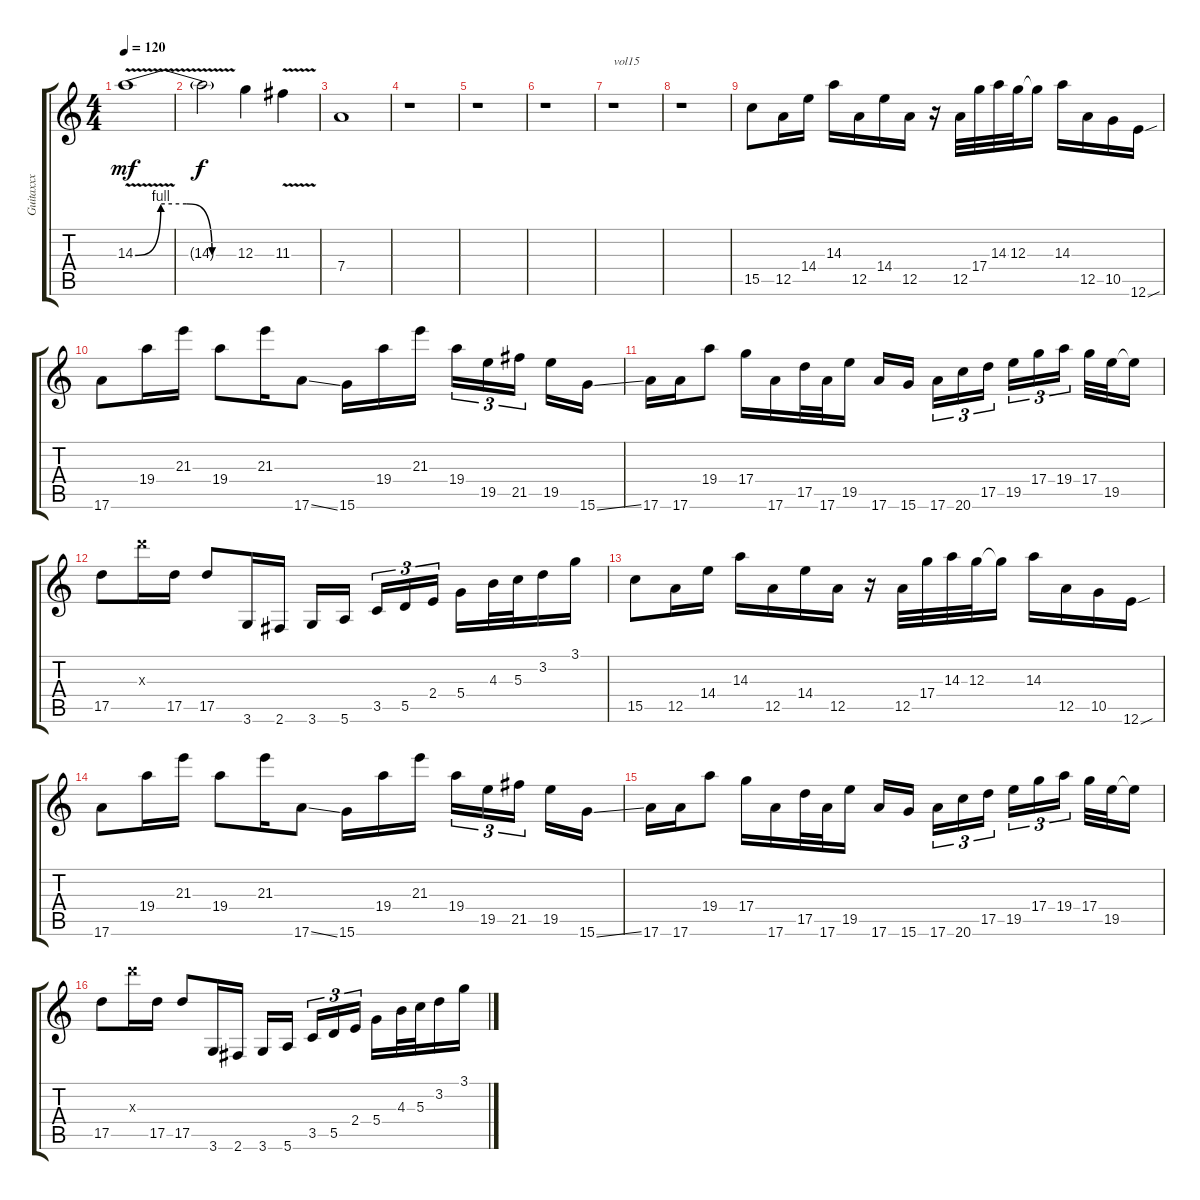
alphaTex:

\track ("Guitaxxx" "Guitaxxx") {instrument overdrivenguitar}
\staff {score tabs}
\tuning (E4 B3 G3 D3 A2 E2) {hide}
\ts (4 4)
\tempo 120
\clef g2
\ks c
14.3{be (custom 0 0 15 4 30 4 45 0 60 0) v}.1{dy mf volume 0} |
14.3{t}.2{dy f} 12.3.4 11.3{v}.4 |
7.4.1 |
r.1 |
r.1 |
r.1 |
r.1{txt "vol15" volume 15} |
r.1 |
15.5.8 12.5.16 14.4.16 14.3.16 12.5.16 14.4.16 12.5.16 r.16 12.5.32 17.4.32 14.3.32 12.3.32 12.3{t}.16 14.3.16 12.5.16 10.5.16 12.6{sou}.16 |
17.6.8 19.4.16 21.3.16 19.4.8 21.3.16 17.6{ss}.8 15.6.16 19.4.16 21.3.16 19.4.16{tu (3 2)} 19.5.16{tu (3 2)} 21.5.16{tu (3 2)} 19.5.16 15.6{ss}.16 |
17.6.16 17.6.16 19.4.8 17.4.16 17.6.16 17.5.32 17.6.32 19.5.16 17.6.16 15.6.16 17.6.16{tu (3 2)} 20.6.16{tu (3 2)} 17.5.16{tu (3 2)} 19.5.16{tu (3 2)} 17.4.16{tu (3 2)} 19.4.16{tu (3 2)} 17.4.32 19.5.32 19.5{t}.16 |
17.5.8 19.3{x}.16 17.5.16 17.5.8 3.6.16 2.6.16 3.6.16 5.6.16 3.5.16{tu (3 2)} 5.5.16{tu (3 2)} 2.4.16{tu (3 2)} 5.4.16 4.3.32 5.3.32 3.2.16 3.1.16 |
15.5.8 12.5.16 14.4.16 14.3.16 12.5.16 14.4.16 12.5.16 r.16 12.5.32 17.4.32 14.3.32 12.3.32 12.3{t}.16 14.3.16 12.5.16 10.5.16 12.6{sou}.16 |
17.6.8 19.4.16 21.3.16 19.4.8 21.3.16 17.6{ss}.8 15.6.16 19.4.16 21.3.16 19.4.16{tu (3 2)} 19.5.16{tu (3 2)} 21.5.16{tu (3 2)} 19.5.16 15.6{ss}.16 |
17.6.16 17.6.16 19.4.8 17.4.16 17.6.16 17.5.32 17.6.32 19.5.16 17.6.16 15.6.16 17.6.16{tu (3 2)} 20.6.16{tu (3 2)} 17.5.16{tu (3 2)} 19.5.16{tu (3 2)} 17.4.16{tu (3 2)} 19.4.16{tu (3 2)} 17.4.32 19.5.32 19.5{t}.16 |
17.5.8 19.3{x}.16 17.5.16 17.5.8 3.6.16 2.6.16 3.6.16 5.6.16 3.5.16{tu (3 2)} 5.5.16{tu (3 2)} 2.4.16{tu (3 2)} 5.4.16 4.3.32 5.3.32 3.2.16 3.1.16
